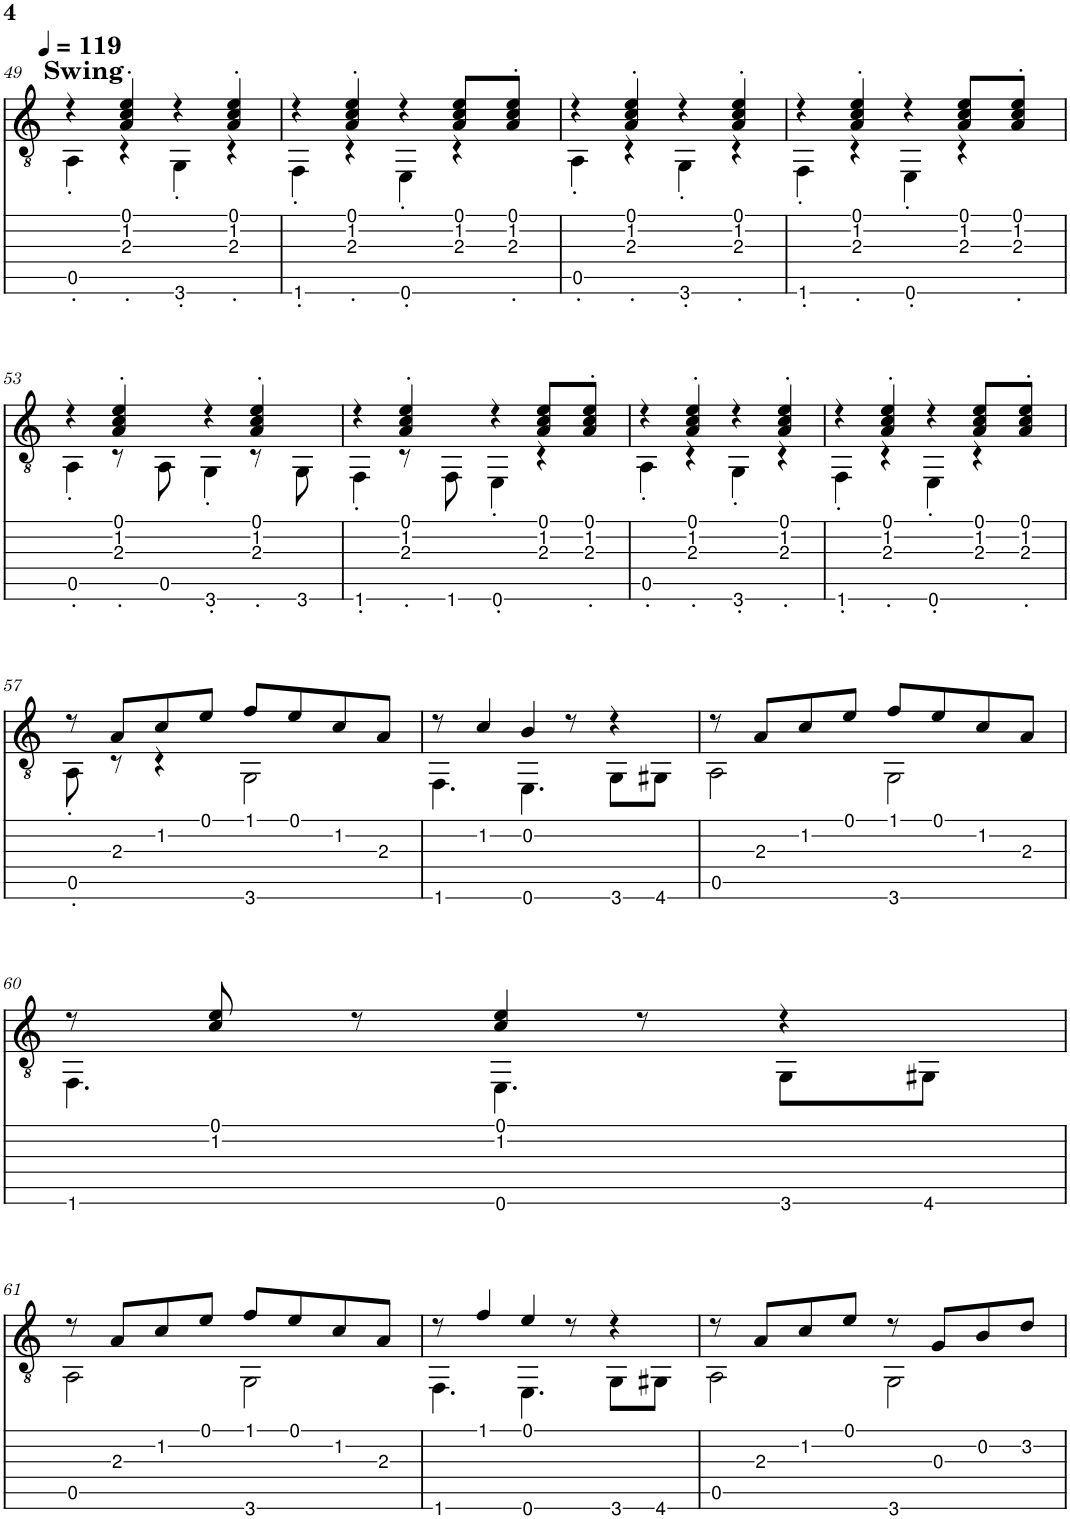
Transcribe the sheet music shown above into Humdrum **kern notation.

**kern	**kern
*part1	*part1
*staff2	*staff1
*I"Guitar	*
*I'Guit.	*
!!LO:PB:g=z
*	*clefGv2
*k[]	*k[]
*M4/4	*M4/4
*MM119	*MM119
=49	=49
*^	*^
!	!	!LO:TX:a:B:t=Swing	!
4r	4AA'	4r	4AA'\
4A' 4c' 4e'	4r	4A/' 4c/' 4e/'	4r
4r	4GG'	4r	4GG'\
4A' 4c' 4e'	4r	4A/' 4c/' 4e/'	4r
=50	=50	=50	=50
4r	4FF'	4r	4FF'\
4A' 4c' 4e'	4r	4A/' 4c/' 4e/'	4r
4r	4EE'	4r	4EE'\
8A\ 8c\ 8e\L	4r	8A/ 8c/ 8e/L	4r
8A'\ 8c'\ 8e'\J	.	8A/' 8c/' 8e/'J	.
=51	=51	=51	=51
4r	4AA'	4r	4AA'\
4A' 4c' 4e'	4r	4A/' 4c/' 4e/'	4r
4r	4GG'	4r	4GG'\
4A' 4c' 4e'	4r	4A/' 4c/' 4e/'	4r
=52	=52	=52	=52
4r	4FF'	4r	4FF'\
4A' 4c' 4e'	4r	4A/' 4c/' 4e/'	4r
4r	4EE'	4r	4EE'\
8A\ 8c\ 8e\L	4r	8A/ 8c/ 8e/L	4r
8A'\ 8c'\ 8e'\J	.	8A/' 8c/' 8e/'J	.
!!LO:LB:g=z	!!
=53	=53	=53	=53
4r	4AA'	4r	4AA'\
4A' 4c' 4e'	8r	4A/' 4c/' 4e/'	8r
.	8AA	.	8AA\
4r	4GG'	4r	4GG'\
4A' 4c' 4e'	8r	4A/' 4c/' 4e/'	8r
.	8GG	.	8GG\
=54	=54	=54	=54
4r	4FF'	4r	4FF'\
4A' 4c' 4e'	8r	4A/' 4c/' 4e/'	8r
.	8FF	.	8FF\
4r	4EE'	4r	4EE'\
8A\ 8c\ 8e\L	4r	8A/ 8c/ 8e/L	4r
8A'\ 8c'\ 8e'\J	.	8A/' 8c/' 8e/'J	.
=55	=55	=55	=55
4r	4AA'	4r	4AA'\
4A' 4c' 4e'	4r	4A/' 4c/' 4e/'	4r
4r	4GG'	4r	4GG'\
4A' 4c' 4e'	4r	4A/' 4c/' 4e/'	4r
=56	=56	=56	=56
4r	4FF'	4r	4FF'\
4A' 4c' 4e'	4r	4A/' 4c/' 4e/'	4r
4r	4EE'	4r	4EE'\
8A\ 8c\ 8e\L	4r	8A/ 8c/ 8e/L	4r
8A'\ 8c'\ 8e'\J	.	8A/' 8c/' 8e/'J	.
!!LO:LB:g=z	!!
=57	=57	=57	=57
8r	8AA'	8r	8AA'\
8A	8r	8A/L	8r
8cL	4r	8c/	4r
8eJ	.	8e/J	.
8fL	2GG	8f/L	2GG\
8eJ	.	8e/	.
8cL	.	8c/	.
8AJ	.	8A/J	.
=58	=58	=58	=58
8r	4.FF	8r	4.FF\
4c	.	4c/	.
4B	4.EE	4B/	4.EE\
8r	.	8r	.
4r	8GGL	4r	8GG\L
.	8GG#J	.	8GG#X\J
=59	=59	=59	=59
8r	2AA	8r	2AA\
8A	.	8A/L	.
8cL	.	8c/	.
8eJ	.	8e/J	.
8fL	2GG	8f/L	2GG\
8eJ	.	8e/	.
8cL	.	8c/	.
8AJ	.	8A/J	.
!!LO:LB:g=z	!!
=60	=60	=60	=60
8r	4.FF	8r	4.FF\
8c 8e	.	8c/ 8e/	.
8r	.	8r	.
4c 4e	4.EE	4c/ 4e/	4.EE\
8r	.	8r	.
4r	8GGL	4r	8GG\L
.	8GG#XJ	.	8GG#X\J
!!LO:LB:g=z	!!
=61	=61	=61	=61
8r	2AA	8r	2AA\
8A	.	8A/L	.
8cL	.	8c/	.
8eJ	.	8e/J	.
8fL	2GG	8f/L	2GG\
8eJ	.	8e/	.
8cL	.	8c/	.
8AJ	.	8A/J	.
=62	=62	=62	=62
8r	4.FF	8r	4.FF\
4f	.	4f/	.
4e	4.EE	4e/	4.EE\
8r	.	8r	.
4r	8GGL	4r	8GG\L
.	8GG#XJ	.	8GG#X\J
=63	=63	=63	=63
8r	2AA	8r	2AA\
8A	.	8A/L	.
8cL	.	8c/	.
8eJ	.	8e/J	.
8r	2GG	8r	2GG\
8G	.	8G/L	.
8BL	.	8B/	.
8dJ	.	8d/J	.
*v	*v	*	*
*	*v	*v
=	=
*-	*-
